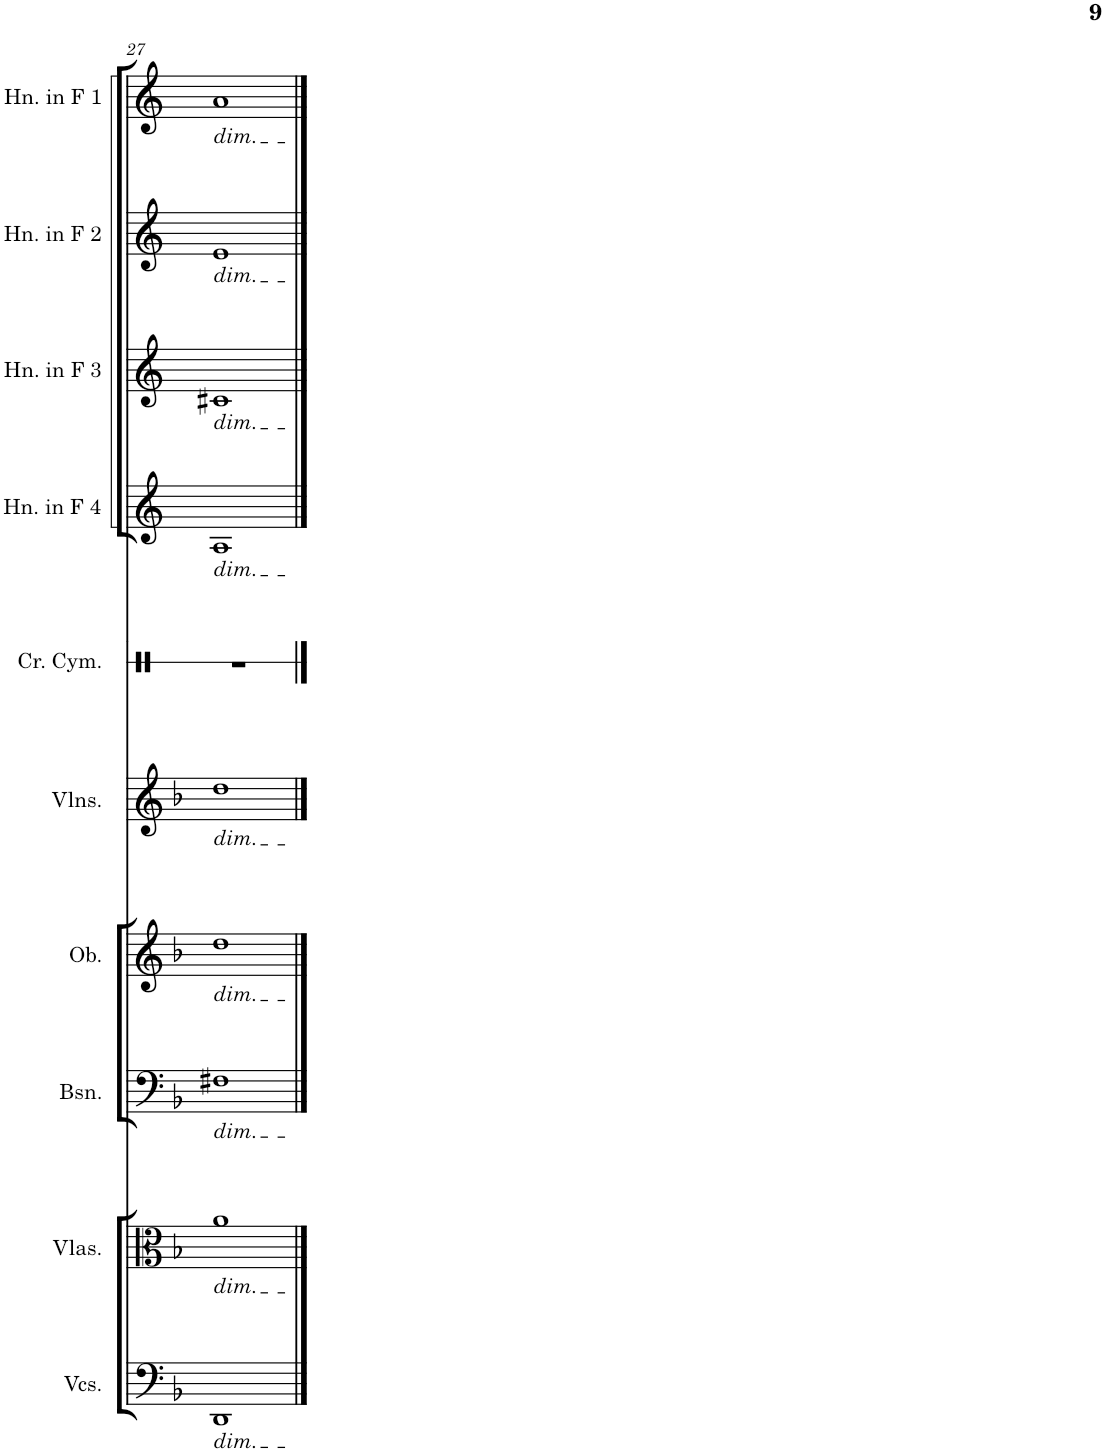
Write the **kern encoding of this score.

**kern	**kern	**kern	**kern	**kern	**kern	**kern	**kern	**kern	**kern
*part10	*part9	*part8	*part7	*part6	*part5	*part4	*part3	*part2	*part1
*staff10	*staff9	*staff8	*staff7	*staff6	*staff5	*staff4	*staff3	*staff2	*staff1
*I"Violoncellos	*I"Violas	*I"Bassoon	*I"Oboe	*I"Violins	*I"Crash Cymbal	*I"Horn in F 4	*I"Horn in F 3	*I"Horn in F 2	*I"Horn in F 1
*I'Vcs.	*I'Vlas.	*I'Bsn.	*I'Ob.	*I'Vlns.	*I'Cr. Cym.	*I'Hn. in F 4	*I'Hn. in F 3	*I'Hn. in F 2	*I'Hn. in F 1
!!LO:PB:g=z
*clefF4	*clefC3	*clefF4	*clefG2	*clefG2	*clefX	*clefG2	*clefG2	*clefG2	*clefG2
*	*	*	*	*	*	*Trd4c7	*Trd4c7	*Trd4c7	*Trd4c7
*k[b-]	*k[b-]	*k[b-]	*k[b-]	*k[b-]	*k[]	*k[]	*k[]	*k[]	*k[]
*M4/4	*M4/4	*M4/4	*M4/4	*M4/4	*M4/4	*M4/4	*M4/4	*M4/4	*M4/4
=27	=27	=27	=27	=27	=27	=27	=27	=27	=27
!	!	!	!	!	!	!	!	!	!LO:TX:b:i:t=dim.
!	!	!	!	!	!	!	!	!LO:TX:b:i:t=dim.	!
!	!	!	!	!	!	!	!LO:TX:b:i:t=dim.	!	!
!	!	!	!	!	!	!LO:TX:b:i:t=dim.	!	!	!
!	!	!	!	!LO:TX:b:i:t=dim.	!	!	!	!	!
!	!	!	!LO:TX:b:i:t=dim.	!	!	!	!	!	!
!	!	!LO:TX:b:i:t=dim.	!	!	!	!	!	!	!
!	!LO:TX:b:i:t=dim.	!	!	!	!	!	!	!	!
!LO:TX:b:i:t=dim.	!	!	!	!	!	!	!	!	!
1DD	1a	1F#X	1dd	1dd	1r	1A	1c#X	1e	1a
==	==	==	==	==	==	==	==	==	==
*-	*-	*-	*-	*-	*-	*-	*-	*-	*-
